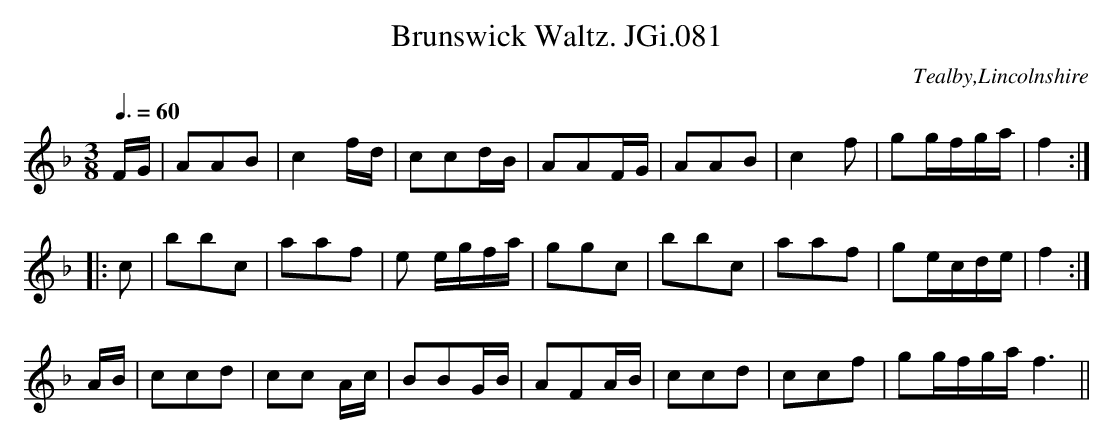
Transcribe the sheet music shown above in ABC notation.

X:1
T:Brunswick Waltz. JGi.081
L:1/8
M:3/8
O:Tealby,Lincolnshire
Q:3/8=60
K:F
F/G/|AAB|c2f/d/|ccd/B/|AAF/G/|AAB|c2f|gg/f/g/a/|f2:|
|:c|bbc|aaf|e e/g/f/a/|ggc|bbc|aaf|ge/c/d/e/|f2:|
A/B/|ccd|cc A/c/|BBG/B/|AFA/B/|ccd|ccf|gg/f/g/a/f3||
